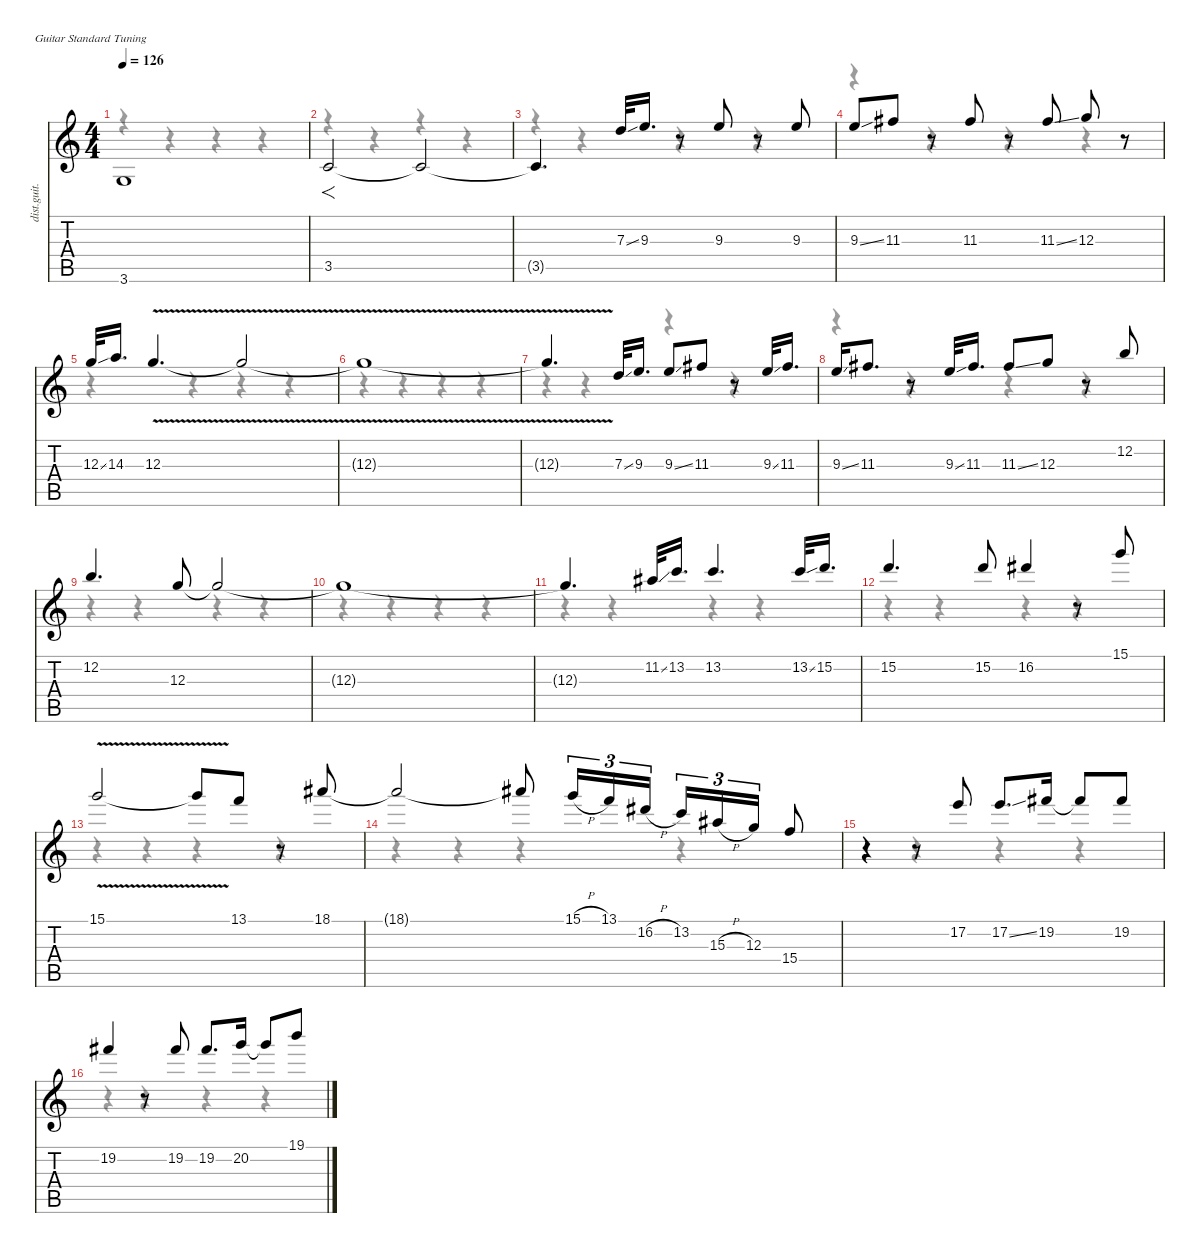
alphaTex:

\defaultSystemsLayout 4
\hideDynamics
\bracketExtendMode nobrackets
\otherSystemsTrackNameOrientation horizontal
\track ("Joe Satriani" "dist.guit.") {instrument distortionguitar}
\staff {score tabs}
\tuning (E4 B3 G3 D3 A2 E2)
\voice
\ts (4 4)
\tempo 126
\clef g2
\ks c
3.6{t}.1{dy f beam Up} |
3.5.2{f beam Up} 3.5{t}.2{beam Up} |
3.5{t}.4{d beam Up} 7.3{ss}.32{beam Up} 9.3.16{d beam Up} r.8{beam Up} 9.3.8{beam Up} r.8{beam Up} 9.3.8{beam Up} |
9.3{ss}.8{beam Up} 11.3{acc #}.8{beam Up} r.8{beam Up} 11.3{acc #}.8{beam Up} r.8{beam Up} 11.3{ss acc #}.8{beam Up} 12.3.8{beam Up} r.8{beam Up} |
12.3{ss}.32{beam Up} 14.3.16{d beam Up} 12.3{v}.4{d beam Up} 12.3{v t}.2{beam Up} |
12.3{v t}.1{beam Up} |
12.3{v t}.4{d beam Up} 7.3{ss}.32{beam Up} 9.3.16{d beam Up} 9.3{ss}.8{beam Up} 11.3{acc #}.8{beam Up} r.8{beam Up} 9.3{ss}.32{beam Up} 11.3{acc #}.16{d beam Up} |
9.3{ss}.16{beam Up} 11.3{acc #}.8{d beam Up} r.8{beam Up} 9.3{ss}.32{beam Up} 11.3{acc #}.16{d beam Up} 11.3{ss acc #}.8{beam Up} 12.3.8{beam Up} r.8{beam Up} 12.2.8{beam Up} |
12.2.4{d beam Up} 12.3.8{beam Up} 12.3{t}.2{beam Up} |
12.3{t}.1{beam Up} |
12.3{t}.4{d beam Up} 11.2{ss acc #}.32{beam Up} 13.2.16{d beam Up} 13.2.4{d beam Up} 13.2{ss}.32{beam Up} 15.2.16{d beam Up} |
15.2.4{d beam Up} 15.2.8{beam Up} 16.2{acc #}.4{beam Up} r.8{beam Up} 15.1.8{beam Up} |
15.1{v}.2{beam Up} 15.1{v t}.8{beam Up} 13.1.8{beam Up} r.8{beam Up} 18.1{acc #}.8{beam Up} |
18.1{t acc #}.2{beam Up} 18.1{t acc #}.8{beam Up} 15.1{h}.16{tu (3 2) beam Up} 13.1.16{tu (3 2) beam Up} 16.2{h acc #}.16{tu (3 2) beam Up} 13.2.16{tu (3 2) beam Up} 15.3{h acc #}.16{tu (3 2) beam Up} 12.3.16{tu (3 2) beam Up} 15.4.8{beam Up} |
r.4{beam Up} r.8{beam Up} 17.2.8{beam Up} 17.2{ss}.8{d beam Up} 19.2{acc #}.16{beam Up} 19.2{t acc #}.8{beam Up} 19.2{acc #}.8{beam Up} |
19.2{acc #}.4{beam Up} r.8{beam Up} 19.2{acc #}.8{beam Up} 19.2{acc #}.8{d beam Up} 20.2.16{beam Up} 20.2{t}.8{beam Up} 19.1.8{beam Up}
\voice
\clef g2
\ottava regular
\simile none
\ks c
r.4{dy mf beam Down} r.4{beam Down} r.4{beam Down} r.4{beam Down} |
r.4{beam Down} r.4{beam Down} r.4{beam Down} r.4{beam Down} |
r.4{beam Down} r.4{beam Down} r.4{beam Down} r.4{beam Down} |
r.4{beam Down} r.4{beam Down} r.4{beam Down} r.4{beam Down} |
r.4{beam Down} r.4{beam Down} r.4{beam Down} r.4{beam Down} |
r.4{beam Down} r.4{beam Down} r.4{beam Down} r.4{beam Down} |
r.4{beam Down} r.4{beam Down} r.4{beam Down} r.4{beam Down} |
r.4{beam Down} r.4{beam Down} r.4{beam Down} r.4{beam Down} |
r.4{beam Down} r.4{beam Down} r.4{beam Down} r.4{beam Down} |
r.4{beam Down} r.4{beam Down} r.4{beam Down} r.4{beam Down} |
r.4{beam Down} r.4{beam Down} r.4{beam Down} r.4{beam Down} |
r.4{beam Down} r.4{beam Down} r.4{beam Down} r.4{beam Down} |
r.4{beam Down} r.4{beam Down} r.4{beam Down} r.4{beam Down} |
r.4{beam Down} r.4{beam Down} r.4{beam Down} r.4{beam Down} |
r.4{beam Down} r.4{beam Down} r.4{beam Down} r.4{beam Down} |
r.4{beam Down} r.4{beam Down} r.4{beam Down} r.4{beam Down}
